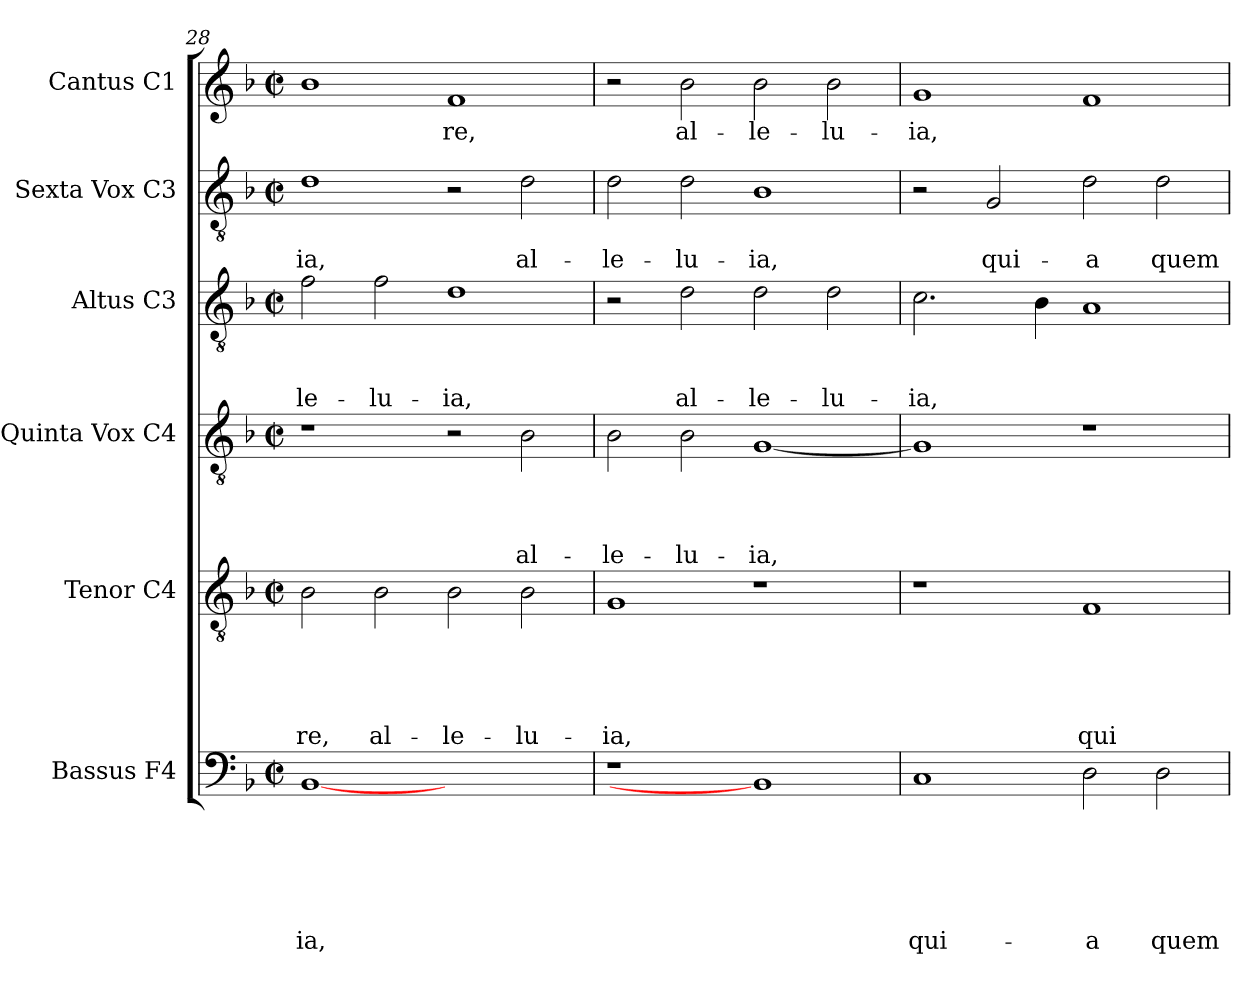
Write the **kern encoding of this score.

**kern	**text	**text	**text	**text	**text	**text	**kern	**text	**text	**text	**text	**text	**kern	**text	**text	**text	**text	**kern	**text	**text	**text	**kern	**text	**text	**kern	**text
*part6	*part6	*part6	*part6	*part6	*part6	*part6	*part5	*part5	*part5	*part5	*part5	*part5	*part4	*part4	*part4	*part4	*part4	*part3	*part3	*part3	*part3	*part2	*part2	*part2	*part1	*part1
*staff6	*staff6	*staff6	*staff6	*staff6	*staff6	*staff6	*staff5	*staff5	*staff5	*staff5	*staff5	*staff5	*staff4	*staff4	*staff4	*staff4	*staff4	*staff3	*staff3	*staff3	*staff3	*staff2	*staff2	*staff2	*staff1	*staff1
*I"Bassus F4	*	*	*	*	*	*	*I"Tenor C4	*	*	*	*	*	*I"Quinta Vox C4	*	*	*	*	*I"Altus C3	*	*	*	*I"Sexta Vox C3	*	*	*I"Cantus C1	*
*I'B	*	*	*	*	*	*	*I'T	*	*	*	*	*	*	*	*	*	*	*I'A	*	*	*	*	*	*	*I'C	*
*clefF4	*	*	*	*	*	*	*clefGv2	*	*	*	*	*	*clefGv2	*	*	*	*	*clefGv2	*	*	*	*clefGv2	*	*	*clefG2	*
*k[b-]	*	*	*	*	*	*	*k[b-]	*	*	*	*	*	*k[b-]	*	*	*	*	*k[b-]	*	*	*	*k[b-]	*	*	*k[b-]	*
*F:	*	*	*	*	*	*	*F:	*	*	*	*	*	*F:	*	*	*	*	*F:	*	*	*	*F:	*	*	*F:	*
*M2/2	*	*	*	*	*	*	*M2/2	*	*	*	*	*	*M2/2	*	*	*	*	*M2/2	*	*	*	*M2/2	*	*	*M2/2	*
*met(c|)	*	*	*	*	*	*	*met(c|)	*	*	*	*	*	*met(c|)	*	*	*	*	*met(c|)	*	*	*	*met(c|)	*	*	*met(c|)	*
=28	=28	=28	=28	=28	=28	=28	=28	=28	=28	=28	=28	=28	=28	=28	=28	=28	=28	=28	=28	=28	=28	=28	=28	=28	=28	=28
!	!	!	!	!	!	!LO:LY:b	!	!	!	!	!	!LO:LY:b	!	!	!	!	!	!	!	!	!LO:LY:b	!	!	!LO:LY:b	!	!
[1BB-	.	.	.	.	.	-ia,	2B-\	.	.	.	.	-re,	1r	.	.	.	.	2f\	.	.	-le-	1d	.	-ia,	1b-	.
!	!	!	!	!	!	!	!	!	!	!	!	!LO:LY:b	!	!	!	!	!	!	!	!	!LO:LY:b	!	!	!	!	!
.	.	.	.	.	.	.	2B-\	.	.	.	.	al-	.	.	.	.	.	2f\	.	.	-lu-	.	.	.	.	.
!	!	!	!	!	!	!	!	!	!	!	!	!LO:LY:b	!	!	!	!	!	!	!	!	!LO:LY:b	!	!	!	!	!LO:LY:b
1ryy	.	.	.	.	.	.	2B-\	.	.	.	.	-le-	2r	.	.	.	.	1d	.	.	-ia,	2r	.	.	1f	-re,
!	!	!	!	!	!	!	!	!	!	!	!	!LO:LY:b	!	!	!	!	!LO:LY:b	!	!	!	!	!	!	!LO:LY:b	!	!
.	.	.	.	.	.	.	2B-\	.	.	.	.	-lu-	2B-\	.	.	.	al-	.	.	.	.	2d\	.	al-	.	.
=29	=29	=29	=29	=29	=29	=29	=29	=29	=29	=29	=29	=29	=29	=29	=29	=29	=29	=29	=29	=29	=29	=29	=29	=29	=29	=29
!	!	!	!	!	!	!	!	!	!	!	!	!LO:LY:b	!	!	!	!	!LO:LY:b	!	!	!	!	!	!	!LO:LY:b	!	!
1r	.	.	.	.	.	.	1G	.	.	.	.	-ia,	2B-\	.	.	.	-le-	2r	.	.	.	2d\	.	-le-	2r	.
!	!	!	!	!	!	!	!	!	!	!	!	!	!	!	!	!	!LO:LY:b	!	!	!	!LO:LY:b	!	!	!LO:LY:b	!	!LO:LY:b
.	.	.	.	.	.	.	.	.	.	.	.	.	2B-\	.	.	.	-lu-	2d\	.	.	al-	2d\	.	-lu-	2b-\	al-
!	!	!	!	!	!	!	!	!	!	!	!	!	!	!	!	!	!LO:LY:b	!	!	!	!LO:LY:b	!	!	!LO:LY:b	!	!LO:LY:b
1BB-]	.	.	.	.	.	.	1r	.	.	.	.	.	[1G	.	.	.	-ia,	2d\	.	.	-le-	1B-	.	-ia,	2b-\	-le-
!	!	!	!	!	!	!	!	!	!	!	!	!	!	!	!	!	!	!	!	!	!LO:LY:b	!	!	!	!	!LO:LY:b
.	.	.	.	.	.	.	.	.	.	.	.	.	.	.	.	.	.	2d\	.	.	-lu-	.	.	.	2b-\	-lu-
=30	=30	=30	=30	=30	=30	=30	=30	=30	=30	=30	=30	=30	=30	=30	=30	=30	=30	=30	=30	=30	=30	=30	=30	=30	=30	=30
!	!	!	!	!	!	!LO:LY:b	!	!	!	!	!	!	!	!	!	!	!	!	!	!	!LO:LY:b	!	!	!	!	!LO:LY:b
1C	.	.	.	.	.	qui-	1r	.	.	.	.	.	1G]	.	.	.	.	2.c\	.	.	-ia,	2r	.	.	1g	-ia,
!	!	!	!	!	!	!	!	!	!	!	!	!	!	!	!	!	!	!	!	!	!	!	!	!LO:LY:b	!	!
.	.	.	.	.	.	.	.	.	.	.	.	.	.	.	.	.	.	.	.	.	.	2G/	.	qui-	.	.
.	.	.	.	.	.	.	.	.	.	.	.	.	.	.	.	.	.	4B-\	.	.	.	.	.	.	.	.
!	!	!	!	!	!	!LO:LY:b	!	!	!	!	!	!LO:LY:b	!	!	!	!	!	!	!	!	!	!	!	!LO:LY:b	!	!
2D\	.	.	.	.	.	-a	1F	.	.	.	.	qui-	1r	.	.	.	.	1A	.	.	.	2d\	.	-a	1f	.
!	!	!	!	!	!	!LO:LY:b	!	!	!	!	!	!	!	!	!	!	!	!	!	!	!	!	!	!LO:LY:b	!	!
2D\	.	.	.	.	.	quem	.	.	.	.	.	.	.	.	.	.	.	.	.	.	.	2d\	.	quem	.	.
=	=	=	=	=	=	=	=	=	=	=	=	=	=	=	=	=	=	=	=	=	=	=	=	=	=	=
*-	*-	*-	*-	*-	*-	*-	*-	*-	*-	*-	*-	*-	*-	*-	*-	*-	*-	*-	*-	*-	*-	*-	*-	*-	*-	*-
